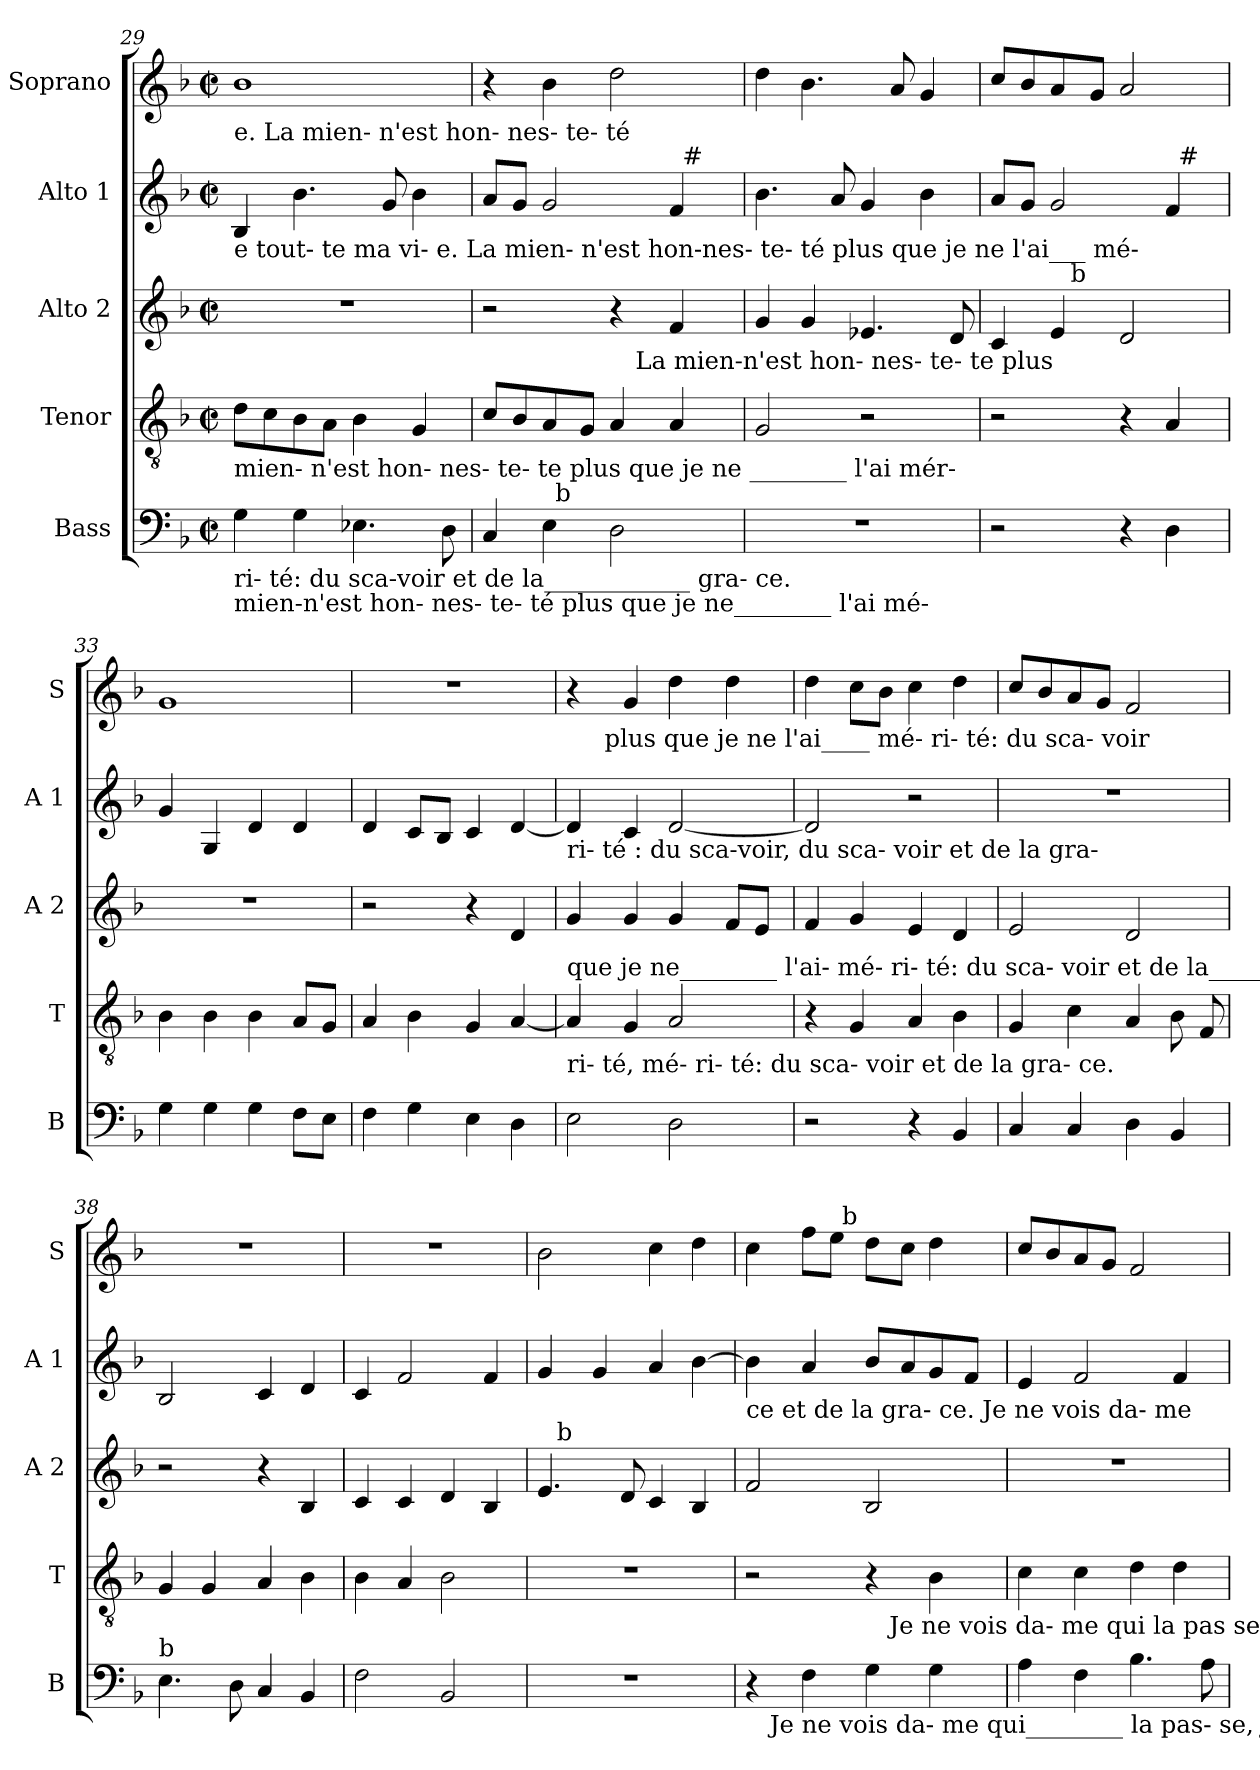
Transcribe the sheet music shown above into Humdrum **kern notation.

**kern	**kern	**kern	**kern	**kern
*part5	*part4	*part3	*part2	*part1
*staff5	*staff4	*staff3	*staff2	*staff1
*I"Bass	*I"Tenor	*I"Alto 2	*I"Alto 1	*I"Soprano
*I'B	*I'T	*I'A 2	*I'A 1	*I'S
!!LO:PB:g=z
*clefF4	*clefGv2	*clefG2	*clefG2	*clefG2
*k[b-]	*k[b-]	*k[b-]	*k[b-]	*k[b-]
*F:	*F:	*F:	*F:	*F:
*M2/2	*M2/2	*M2/2	*M2/2	*M2/2
*met(c|)	*met(c|)	*met(c|)	*met(c|)	*met(c|)
=29	=29	=29	=29	=29
!	!	!	!	!LO:TX:b:t=e.                                  La  mien-      n'est  hon-                nes-        te-           té
!	!	!	!LO:TX:b:t=e    tout-  te  ma     vi-    e.          La   mien- n'est hon-nes- te-                          té   plus que  je      ne   l'ai___ mé-	!
!	!LO:TX:b:t=mien-          n'est    hon-      nes-  te-    te                                                 plus que  je    ne ________   l'ai   mér-	!	!	!
!LO:TX:b:t=ri-          té&colon;                                  du    sca-voir   et    de     la____________   gra-         ce.	!	!	!	!
!LO:TX:b:t=mien-n'est hon-      nes- te-  té                                                                 plus   que  je    ne________   l'ai   mé-	!	!	!	!
4G\	8d\L	1r	4B-/	1b-
.	8c\	.	.	.
4G\	8B-\	.	4.b-\	.
.	8A\J	.	.	.
4.E-X\	4B-\	.	.	.
.	.	.	8g/	.
.	4G/	.	4b-\	.
8D\	.	.	.	.
=30	=30	=30	=30	=30
*^	*	*^	*^	*
4C/	4ryy	8c/L	2r	2ryy	8a/L	2ryy	4r
.	.	8B-/	.	.	8g/J	.	.
4E\	32ryy	8A/	.	.	2g/	.	4b-\
!	!LO:TX:a:t=b	!	!	!	!	!	!
.	2ryy	.	.	.	.	.	.
.	.	8G/J	.	.	.	.	.
2D\	.	4A/	4r	16.ryy	.	4ryy	2dd\
!	!	!	!	!LO:TX:b:t=La   mien-n'est hon-       nes- te-  te                                                                 plus	!	!	!
.	.	.	.	4ryy	.	.	.
.	.	4A/	4f/	.	4f/	32ryy	.
!	!	!	!	!	!	!LO:TX:a:t=#	!
.	8..ryy	.	.	.	.	8..ryy	.
.	.	.	.	8ryy	.	.	.
.	.	.	.	32ryy	.	.	.
*	*	*	*v	*v	*	*	*
*v	*v	*	*	*v	*v	*
=31	=31	=31	=31	=31
1r	2G/	4g/	4.b-\	4dd\
.	.	4g/	.	4.b-\
.	.	.	8a/	.
.	2r	4.e-X/	4g/	.
.	.	.	.	8a/
.	.	.	4b-\	4g/
.	.	8d/	.	.
=32	=32	=32	=32	=32
*	*	*^	*^	*
2r	2r	4c/	4ryy	8a/L	2ryy	8cc/L
.	.	.	.	8g/J	.	8b-/
.	.	4e/	16ryy	2g/	.	8a/
!	!	!	!LO:TX:a:t=b	!	!	!
.	.	.	2ryy	.	.	.
.	.	.	.	.	.	8g/J
4r	4r	2d/	.	.	4ryy	2a/
4D\	4A/	.	.	4f/	32ryy	.
!	!	!	!	!	!LO:TX:a:t=#	!
.	.	.	.	.	8..ryy	.
.	.	.	8.ryy	.	.	.
*	*	*v	*v	*	*	*
*	*	*	*v	*v	*
=33	=33	=33	=33	=33
4G\	4B-\	1r	4g/	1g
4G\	4B-\	.	4G/	.
4G\	4B-\	.	4d/	.
8F\L	8A/L	.	4d/	.
8E\J	8G/J	.	.	.
=34	=34	=34	=34	=34
4F\	4A/	2r	4d/	1r
4G\	4B-\	.	8c/L	.
.	.	.	8B-/J	.
4E\	4G/	4r	4c/	.
4D\	[4A/	4d/	[4d/	.
!!LO:LB:g=z
=35	=35	=35	=35	=35
!	!	!	!LO:TX:b:t=ri-    té &colon;                                                                       du          sca-voir,    du  sca-       voir    et    de   la  gra-	!
!	!LO:TX:b:t=ri-   té,                    mé-                  ri-             té&colon; du  sca- voir  et    de     la   gra-  ce.	!	!	!
!	!LO:TX:a:t=que   je    ne________  l'ai-  mé-          ri-           té&colon;                                 du    sca- voir  et   de      la___________	!	!	!
*	*	*	*	*^
2E\	4A/]	4g/	4d/]	4r	8.ryy
!	!	!	!	!	!LO:TX:b:t=plus que je     ne    l'ai____  mé-   ri-          té&colon;                                                                         du         sca- voir
.	.	.	.	.	2ryy
.	4G/	4g/	4c/	4g/	.
2D\	2A/	4g/	[2d/	4dd\	.
.	.	.	.	.	4ryy
.	.	8f/L	.	4dd\	.
.	.	8e/J	.	.	.
.	.	.	.	.	16ryy
*	*	*	*	*v	*v
=36	=36	=36	=36	=36
2r	4r	4f/	2d/]	4dd\
.	4G/	4g/	.	8cc\L
.	.	.	.	8b-\J
4r	4A/	4e/	2r	4cc\
4BB-/	4B-\	4d/	.	4dd\
=37	=37	=37	=37	=37
4C/	4G/	2e/	1r	8cc/L
.	.	.	.	8b-/
4C/	4c\	.	.	8a/
.	.	.	.	8g/J
4D\	4A/	2d/	.	2f/
4BB-/	8B-\	.	.	.
.	8F/	.	.	.
=38	=38	=38	=38	=38
!LO:TX:a:t=b	!	!	!	!
4.E\	4G/	2r	2B-/	1r
.	4G/	.	.	.
8D\	.	.	.	.
4C/	4A/	4r	4c/	.
4BB-/	4B-\	4B-/	4d/	.
=39	=39	=39	=39	=39
2F\	4B-\	4c/	4c/	1r
.	4A/	4c/	2f/	.
2BB-/	2B-\	4d/	.	.
.	.	4B-/	4f/	.
=40	=40	=40	=40	=40
*	*	*^	*	*
1r	1r	4.e/	16ryy	4g/	2b-\
!	!	!	!LO:TX:a:t=b	!	!
.	.	.	2...ryy	.	.
.	.	.	.	4g/	.
.	.	8d/	.	.	.
.	.	4c/	.	4a/	4cc\
.	.	4B-/	.	[4b-\	4dd\
!!LO:PB:g=z
=41	=41	=41	=41	=41	=41
!	!	!	!	!	!LO:TX:b:t=et     de____  la      gra-        ce,                                                 du  sca-voir    et     de    la    gra-  ce
!	!	!	!	!LO:TX:b:t=ce    et           de      la   gra-                  ce.                                               Je     ne  vois  da-    me	!
!	!	!LO:TX:b:t=gra-        ce.                                                 Je   ne   vois    da-  me  qui_______    la    pas-          se	!	!	!
!LO:TX:b:t=qui la pas-            se,                              je    ne  vois  da- me      qui   la    pas-se, [qui          la   pas-         se.	!	!	!	!	!
!LO:TX:b:t=_ _  la  pas-       se,  qui  la_____   pas-    se,                  qui  la____   pas-                                                 se.	!	!	!	!	!
*^	*^	*v	*v	*	*^
4r	16.ryy	2r	2ryy	2f/	4b-\]	4cc\	4ryy
!	!LO:TX:b:t=Je    ne  vois   da-  me  qui________   la    pas-         se,                                   je    ne   vois da-   me  qui-	!	!	!	!	!	!
.	2ryy	.	.	.	.	.	.
4F\	.	.	.	.	4a/	8ff\L	8ryy
.	.	.	.	.	.	8ee\J	32ryy
!	!	!	!	!	!	!	!LO:TX:a:t=b
.	.	.	.	.	.	.	2ryy
4G\	.	4r	16.ryy	2B-/	8b-/L	8dd\L	.
!	!	!	!LO:TX:b:t=Je      ne   vois  da- me  qui la pas                 se,         je              ne  vois   da-                                me	!	!	!	!
.	4ryy	.	4ryy	.	.	.	.
.	.	.	.	.	8a/	8cc\J	.
4G\	.	4B-\	.	.	8g/	4dd\	.
.	8ryy	.	8ryy	.	.	.	.
.	.	.	.	.	8f/J	.	.
.	.	.	.	.	.	.	16.ryy
.	32ryy	.	32ryy	.	.	.	.
*v	*v	*	*	*	*	*v	*v
*	*v	*v	*	*	*
=42	=42	=42	=42	=42
4A\	4c\	1r	4e/	8cc/L
.	.	.	.	8b-/
4F\	4c\	.	2f/	8a/
.	.	.	.	8g/J
4.B-\	4d\	.	.	2f/
.	4d\	.	4f/	.
8A\	.	.	.	.
=	=	=	=	=
*-	*-	*-	*-	*-
